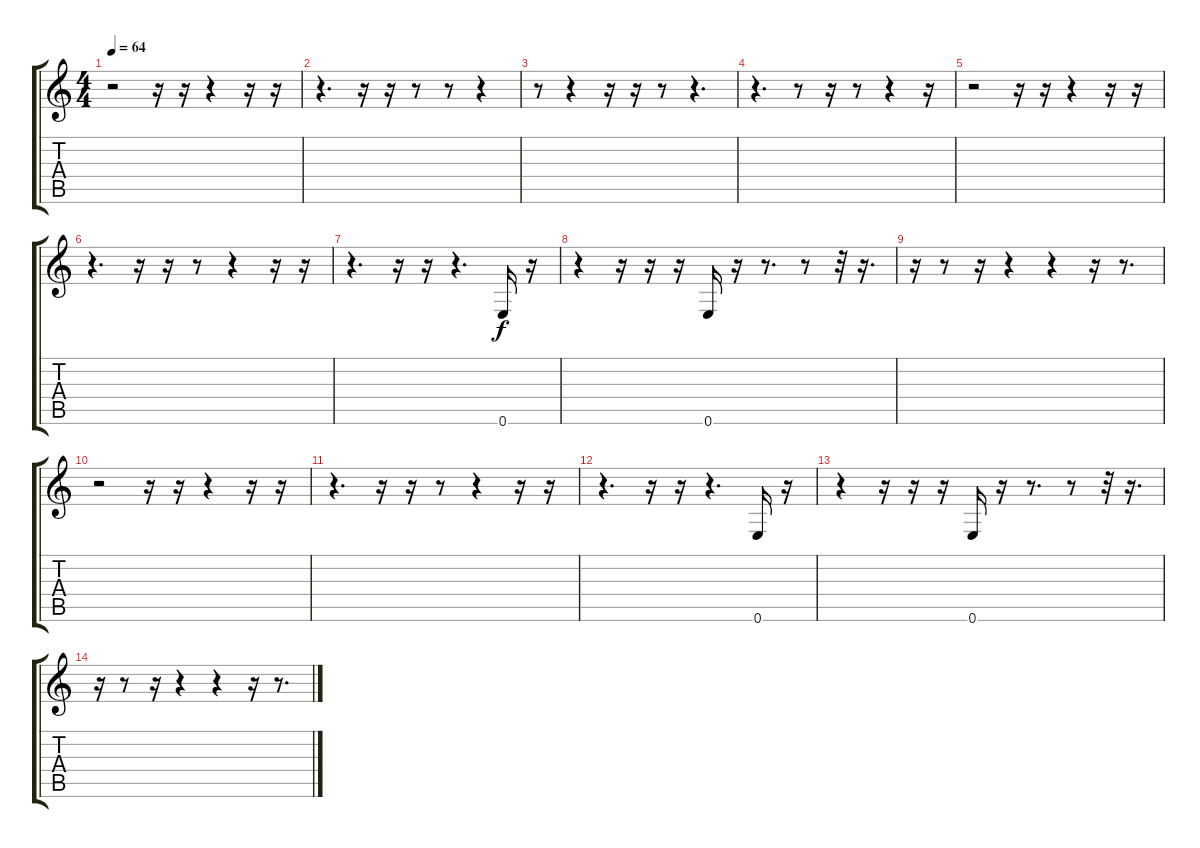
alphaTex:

\track "" {instrument electricbassfinger}
\staff {score tabs}
\tuning (E4 B3 G3 D3 A2 E2) {hide}
\ts (4 4)
\tempo 64
\clef g2
\ks c
r.2{dy f instrument electricbassfinger} r.16 r.16 r.4 r.16 r.16 |
r.4{d} r.16 r.16 r.8 r.8 r.4 |
r.8 r.4 r.16 r.16 r.8 r.4{d} |
r.4{d} r.8 r.16 r.8 r.4 r.16 |
r.2 r.16 r.16 r.4 r.16 r.16 |
r.4{d} r.16 r.16 r.8 r.4 r.16 r.16 |
r.4{d} r.16 r.16 r.4{d} 0.6.16 r.16 |
r.4 r.16 r.16 r.16 0.6.16 r.16 r.8{d} r.8 r.32 r.16{d} |
r.16 r.8 r.16 r.4 r.4 r.16 r.8{d} |
r.2 r.16 r.16 r.4 r.16 r.16 |
r.4{d} r.16 r.16 r.8 r.4 r.16 r.16 |
r.4{d} r.16 r.16 r.4{d} 0.6.16 r.16 |
r.4 r.16 r.16 r.16 0.6.16 r.16 r.8{d} r.8 r.32 r.16{d} |
r.16 r.8 r.16 r.4 r.4 r.16 r.8{d}
